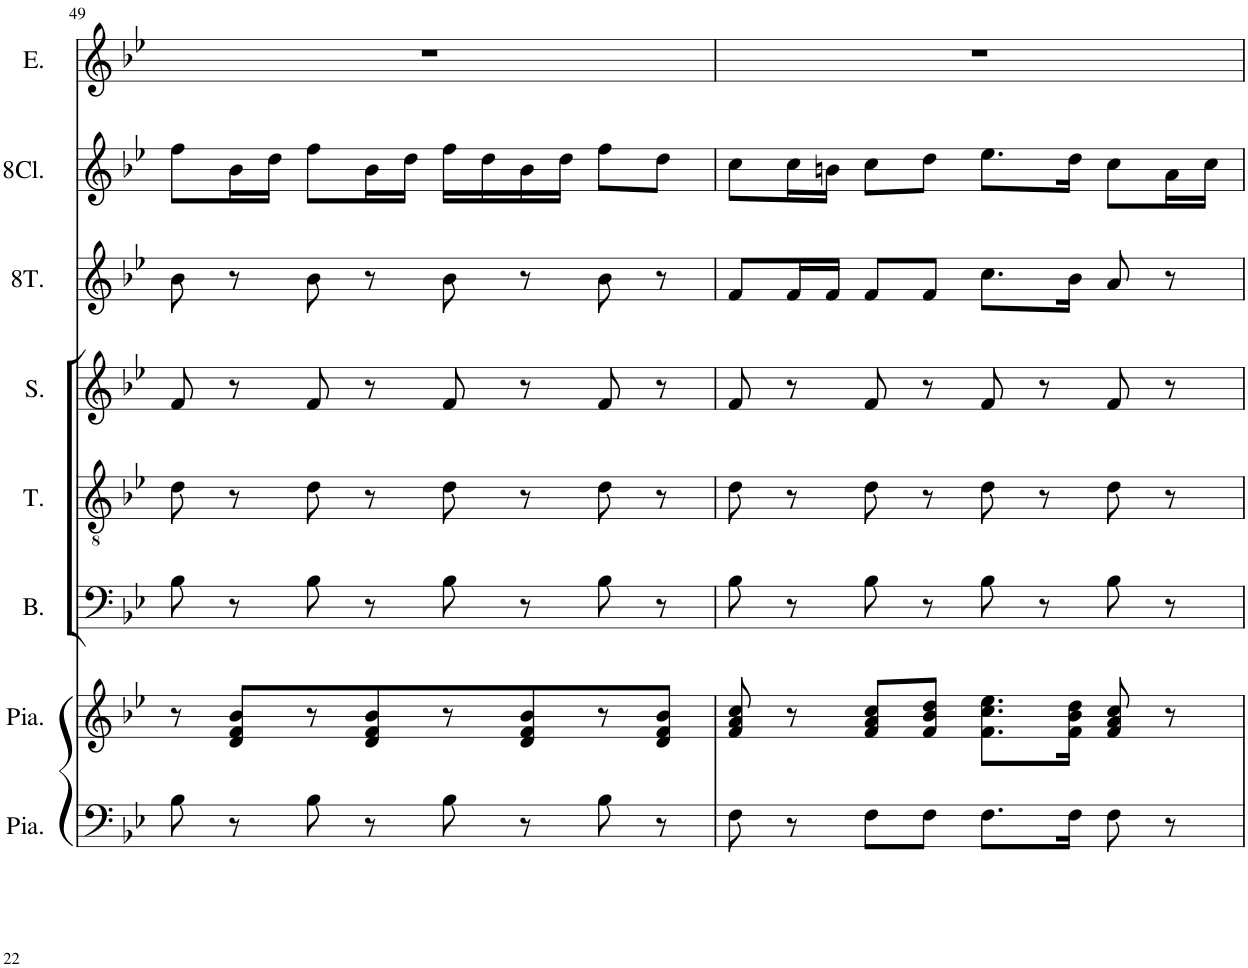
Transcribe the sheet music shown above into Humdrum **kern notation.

**kern	**kern	**kern	**kern	**kern	**kern	**kern	**kern
*part8	*part7	*part6	*part5	*part4	*part3	*part2	*part1
*staff8	*staff7	*staff6	*staff5	*staff4	*staff3	*staff2	*staff1
*I"Piano	*I"Piano	*I"Basses	*I"Ténors	*I"Sopranis	*I"8JF tambours	*I"8JF trompettes	*I"Emma
*I'Pia.	*I'Pia.	*I'B.	*I'T.	*I'S.	*I'8T.	*	*I'E.
!!LO:PB:g=z
*clefF4	*clefG2	*clefF4	*clefGv2	*clefG2	*clefG2	*clefG2	*clefG2
*	*Trd1c2	*	*	*	*	*Trd1c2	*Trd1c2
*k[b-e-]	*k[b-e-]	*k[b-e-]	*k[b-e-]	*k[b-e-]	*k[b-e-]	*k[b-e-]	*k[b-e-]
*M4/4	*M4/4	*M4/4	*M4/4	*M4/4	*M4/4	*M4/4	*M4/4
*met(c)	*met(c)	*met(c)	*met(c)	*met(c)	*met(c)	*met(c)	*met(c)
=49	=49	=49	=49	=49	=49	=49	=49
8B-\	8r	8B-\	8d\	8f/	8b-\	8ff\L	1r
8r	8d/ 8f/ 8b-/L	8r	8r	8r	8r	16b-\L	.
.	.	.	.	.	.	16dd\JJ	.
8B-\	8r	8B-\	8d\	8f/	8b-\	8ff\L	.
8r	8d/ 8f/ 8b-/	8r	8r	8r	8r	16b-\L	.
.	.	.	.	.	.	16dd\JJ	.
8B-\	8r	8B-\	8d\	8f/	8b-\	16ff\LL	.
.	.	.	.	.	.	16dd\	.
8r	8d/ 8f/ 8b-/	8r	8r	8r	8r	16b-\	.
.	.	.	.	.	.	16dd\JJ	.
8B-\	8r	8B-\	8d\	8f/	8b-\	8ff\L	.
8r	8d/ 8f/ 8b-/J	8r	8r	8r	8r	8dd\J	.
=50	=50	=50	=50	=50	=50	=50	=50
8F\	8f/ 8a/ 8cc/	8B-\	8d\	8f/	8f/L	8cc\L	1r
8r	8r	8r	8r	8r	16f/L	16cc\L	.
.	.	.	.	.	16f/JJ	16bn\JJ	.
8F\L	8f/ 8a/ 8cc/L	8B-\	8d\	8f/	8f/L	8cc\L	.
8F\J	8f/ 8b-/ 8dd/J	8r	8r	8r	8f/J	8dd\J	.
8.F\L	8.f\ 8.cc\ 8.ee-\L	8B-\	8d\	8f/	8.cc\L	8.ee-\L	.
.	.	8r	8r	8r	.	.	.
16F\Jk	16f\ 16b-\ 16dd\Jk	.	.	.	16b-\Jk	16dd\Jk	.
8F\	8f/ 8a/ 8cc/	8B-\	8d\	8f/	8a/	8cc\L	.
8r	8r	8r	8r	8r	8r	16a\L	.
.	.	.	.	.	.	16cc\JJ	.
=	=	=	=	=	=	=	=
*-	*-	*-	*-	*-	*-	*-	*-
